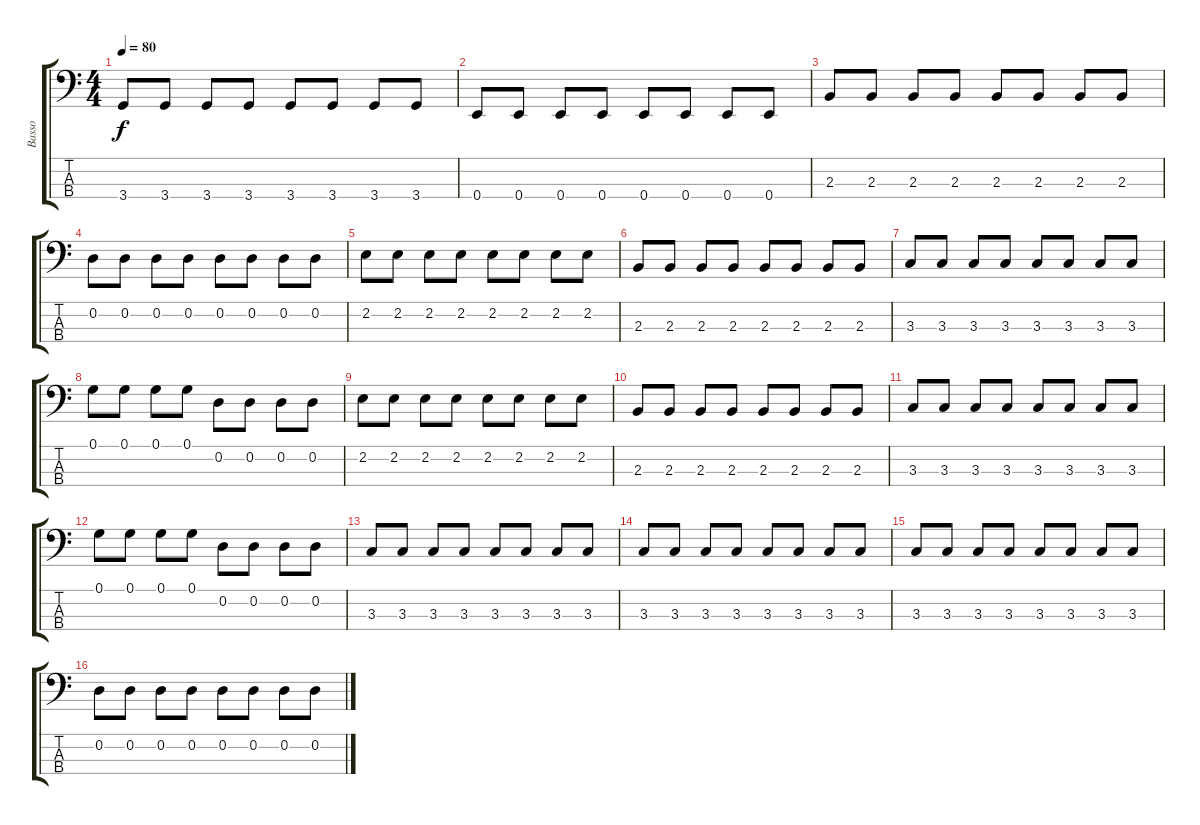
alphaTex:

\track ("Basso" "Basso") {instrument electricbassfinger}
\staff {score tabs}
\tuning (G2 D2 A1 E1) {hide}
\ts (4 4)
\tempo 80
\clef f4
\ks c
3.4.8{dy f} 3.4.8 3.4.8 3.4.8 3.4.8 3.4.8 3.4.8 3.4.8 |
0.4.8 0.4.8 0.4.8 0.4.8 0.4.8 0.4.8 0.4.8 0.4.8 |
2.3.8 2.3.8 2.3.8 2.3.8 2.3.8 2.3.8 2.3.8 2.3.8 |
0.2.8 0.2.8 0.2.8 0.2.8 0.2.8 0.2.8 0.2.8 0.2.8 |
2.2.8 2.2.8 2.2.8 2.2.8 2.2.8 2.2.8 2.2.8 2.2.8 |
2.3.8 2.3.8 2.3.8 2.3.8 2.3.8 2.3.8 2.3.8 2.3.8 |
3.3.8 3.3.8 3.3.8 3.3.8 3.3.8 3.3.8 3.3.8 3.3.8 |
0.1.8 0.1.8 0.1.8 0.1.8 0.2.8 0.2.8 0.2.8 0.2.8 |
2.2.8 2.2.8 2.2.8 2.2.8 2.2.8 2.2.8 2.2.8 2.2.8 |
2.3.8 2.3.8 2.3.8 2.3.8 2.3.8 2.3.8 2.3.8 2.3.8 |
3.3.8 3.3.8 3.3.8 3.3.8 3.3.8 3.3.8 3.3.8 3.3.8 |
0.1.8 0.1.8 0.1.8 0.1.8 0.2.8 0.2.8 0.2.8 0.2.8 |
3.3.8 3.3.8 3.3.8 3.3.8 3.3.8 3.3.8 3.3.8 3.3.8 |
3.3.8 3.3.8 3.3.8 3.3.8 3.3.8 3.3.8 3.3.8 3.3.8 |
3.3.8 3.3.8 3.3.8 3.3.8 3.3.8 3.3.8 3.3.8 3.3.8 |
0.2.8 0.2.8 0.2.8 0.2.8 0.2.8 0.2.8 0.2.8 0.2.8
